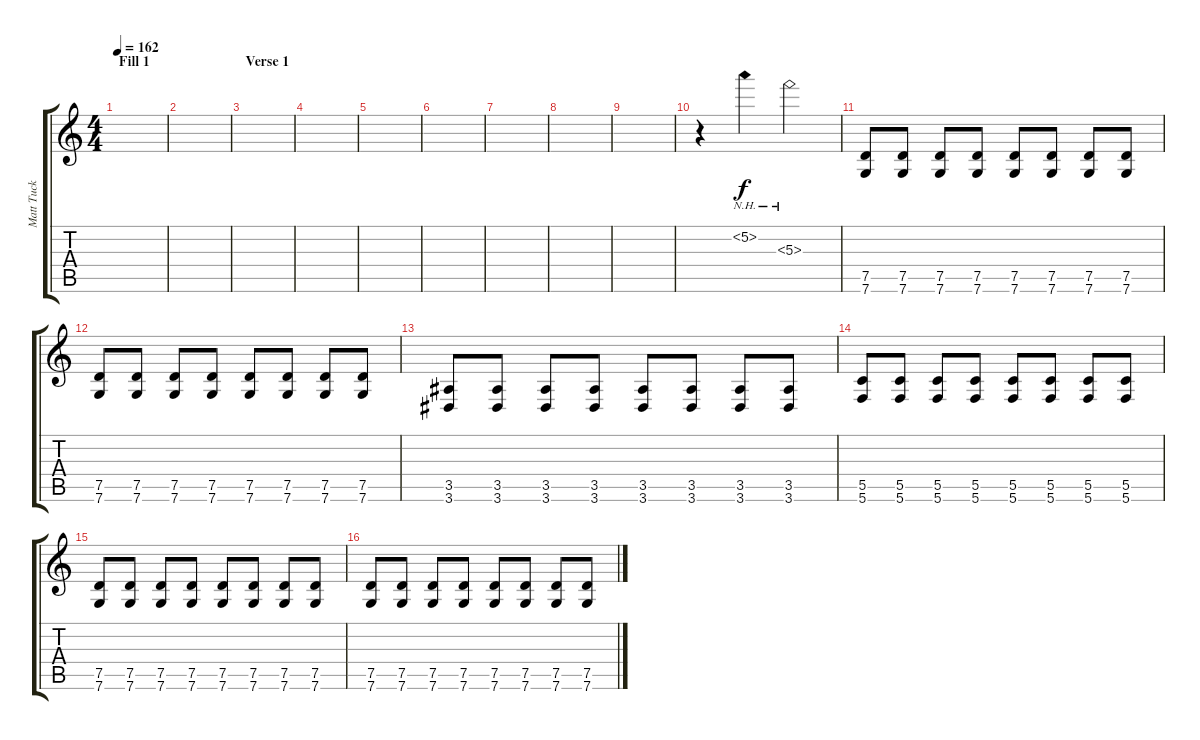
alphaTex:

\track ("Matt Tuck" "Matt Tuck") {instrument distortionguitar}
\staff {score tabs}
\tuning (D4 A3 F3 C3 G2 C2) {hide}
\ts (4 4)
\section ("" "Fill 1")
\tempo 162
\clef g2
\ks c
|
|
\section ("" "Verse 1")
|
|
|
|
|
|
|
r.4 5.2{nh}.4 5.3{nh}.2 |
(7.5 7.6).8 (7.5 7.6).8 (7.5 7.6).8 (7.5 7.6).8 (7.5 7.6).8 (7.5 7.6).8 (7.5 7.6).8 (7.5 7.6).8 |
(7.5 7.6).8 (7.5 7.6).8 (7.5 7.6).8 (7.5 7.6).8 (7.5 7.6).8 (7.5 7.6).8 (7.5 7.6).8 (7.5 7.6).8 |
(3.5 3.6).8 (3.5 3.6).8 (3.5 3.6).8 (3.5 3.6).8 (3.5 3.6).8 (3.5 3.6).8 (3.5 3.6).8 (3.5 3.6).8 |
(5.5 5.6).8 (5.5 5.6).8 (5.5 5.6).8 (5.5 5.6).8 (5.5 5.6).8 (5.5 5.6).8 (5.5 5.6).8 (5.5 5.6).8 |
(7.5 7.6).8 (7.5 7.6).8 (7.5 7.6).8 (7.5 7.6).8 (7.5 7.6).8 (7.5 7.6).8 (7.5 7.6).8 (7.5 7.6).8 |
(7.5 7.6).8 (7.5 7.6).8 (7.5 7.6).8 (7.5 7.6).8 (7.5 7.6).8 (7.5 7.6).8 (7.5 7.6).8 (7.5 7.6).8
